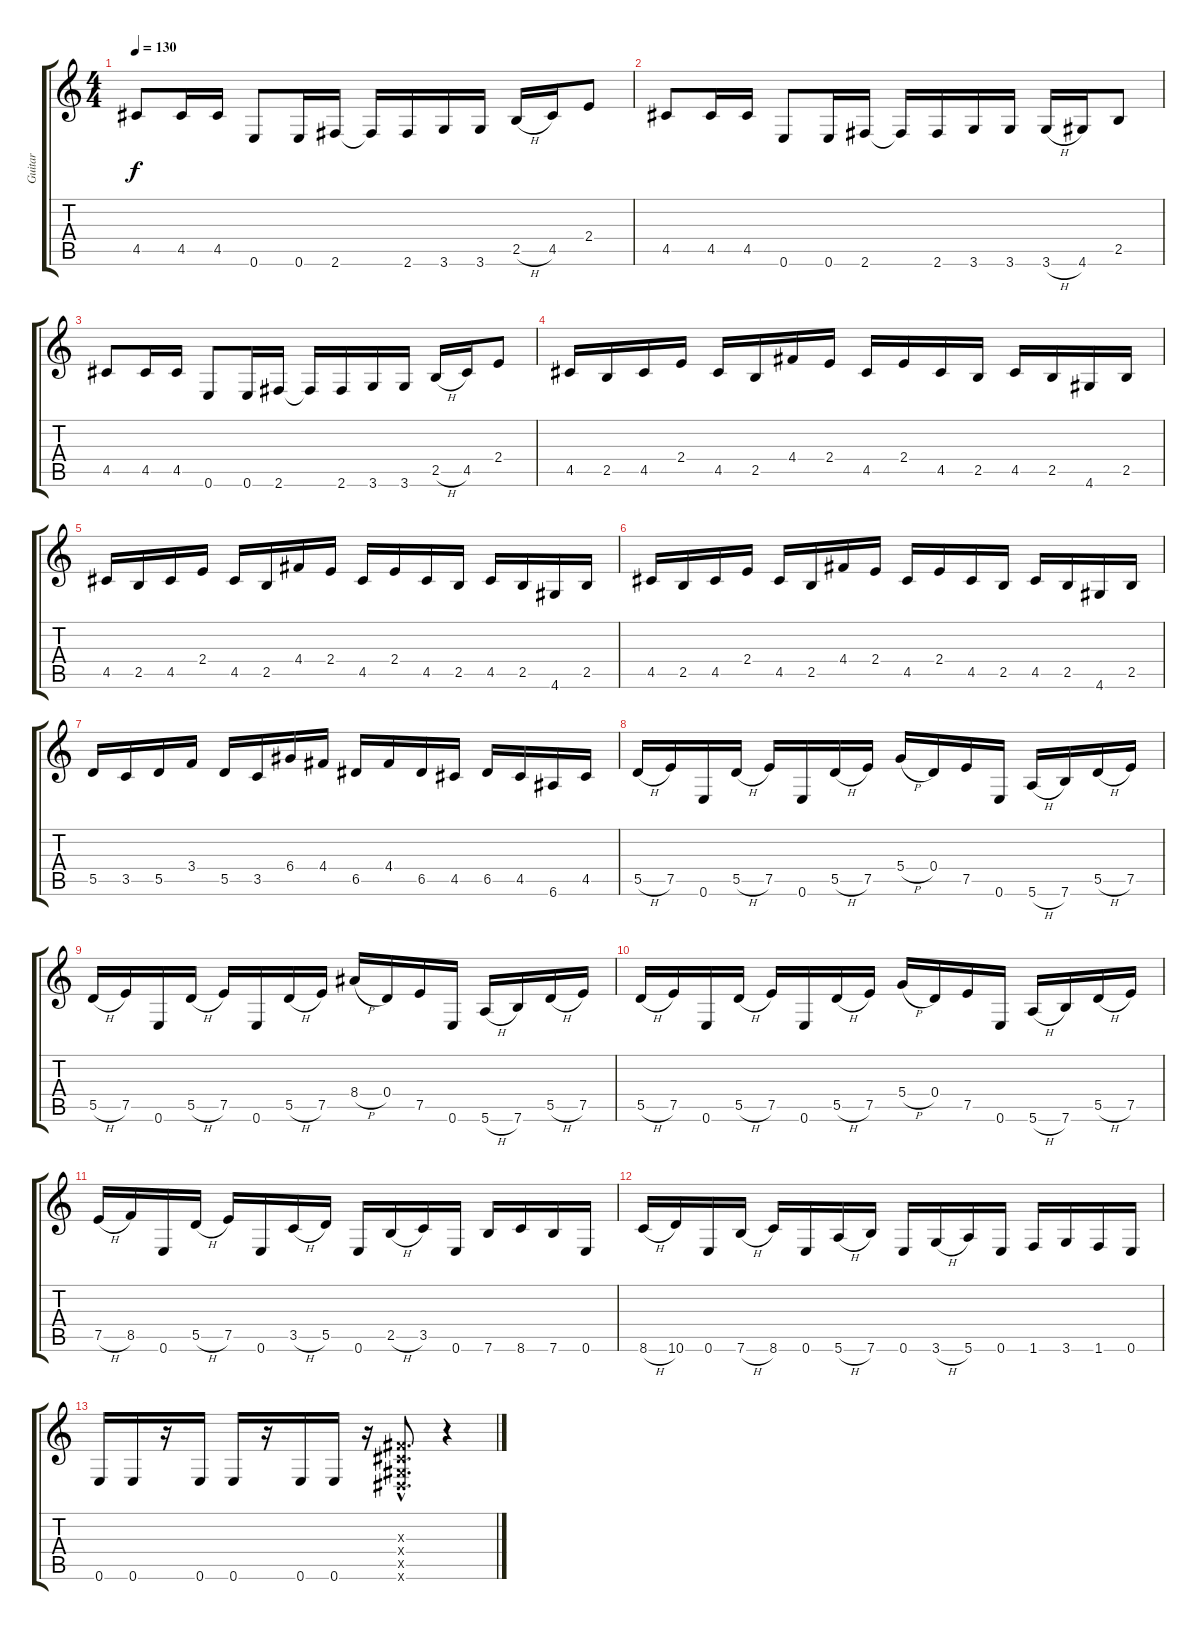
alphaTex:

\track ("Guitar" "Guitar") {instrument overdrivenguitar}
\staff {score tabs}
\tuning (E4 B3 G3 D3 A2 E2) {hide}
\ts (4 4)
\tempo 130
\clef g2
\ks c
4.5.8{dy f} 4.5.16 4.5.16 0.6.8 0.6.16 2.6.16 2.6{t}.16 2.6.16 3.6.16 3.6.16 2.5{h}.16 4.5.16 2.4.8 |
4.5.8 4.5.16 4.5.16 0.6.8 0.6.16 2.6.16 2.6{t}.16 2.6.16 3.6.16 3.6.16 3.6{h}.16 4.6.16 2.5.8 |
4.5.8 4.5.16 4.5.16 0.6.8 0.6.16 2.6.16 2.6{t}.16 2.6.16 3.6.16 3.6.16 2.5{h}.16 4.5.16 2.4.8 |
4.5.16 2.5.16 4.5.16 2.4.16 4.5.16 2.5.16 4.4.16 2.4.16 4.5.16 2.4.16 4.5.16 2.5.16 4.5.16 2.5.16 4.6.16 2.5.16 |
4.5.16 2.5.16 4.5.16 2.4.16 4.5.16 2.5.16 4.4.16 2.4.16 4.5.16 2.4.16 4.5.16 2.5.16 4.5.16 2.5.16 4.6.16 2.5.16 |
4.5.16 2.5.16 4.5.16 2.4.16 4.5.16 2.5.16 4.4.16 2.4.16 4.5.16 2.4.16 4.5.16 2.5.16 4.5.16 2.5.16 4.6.16 2.5.16 |
5.5.16 3.5.16 5.5.16 3.4.16 5.5.16 3.5.16 6.4.16 4.4.16 6.5.16 4.4.16 6.5.16 4.5.16 6.5.16 4.5.16 6.6.16 4.5.16 |
5.5{h}.16 7.5.16 0.6.16 5.5{h}.16 7.5.16 0.6.16 5.5{h}.16 7.5.16 5.4{h}.16 0.4.16 7.5.16 0.6.16 5.6{h}.16 7.6.16 5.5{h}.16 7.5.16 |
5.5{h}.16 7.5.16 0.6.16 5.5{h}.16 7.5.16 0.6.16 5.5{h}.16 7.5.16 8.4{h}.16 0.4.16 7.5.16 0.6.16 5.6{h}.16 7.6.16 5.5{h}.16 7.5.16 |
5.5{h}.16 7.5.16 0.6.16 5.5{h}.16 7.5.16 0.6.16 5.5{h}.16 7.5.16 5.4{h}.16 0.4.16 7.5.16 0.6.16 5.6{h}.16 7.6.16 5.5{h}.16 7.5.16 |
7.5{h}.16 8.5.16 0.6.16 5.5{h}.16 7.5.16 0.6.16 3.5{h}.16 5.5.16 0.6.16 2.5{h}.16 3.5.16 0.6.16 7.6.16 8.6.16 7.6.16 0.6.16 |
8.6{h}.16 10.6.16 0.6.16 7.6{h}.16 8.6.16 0.6.16 5.6{h}.16 7.6.16 0.6.16 3.6{h}.16 5.6.16 0.6.16 1.6.16 3.6.16 1.6.16 0.6.16 |
0.6.16 0.6.16 r.16 0.6.16 0.6.16 r.16 0.6.16 0.6.16 r.16 (-1.3{hac x} -1.4{hac x} -1.5{hac x} -1.6{hac x}).8{d} r.4
